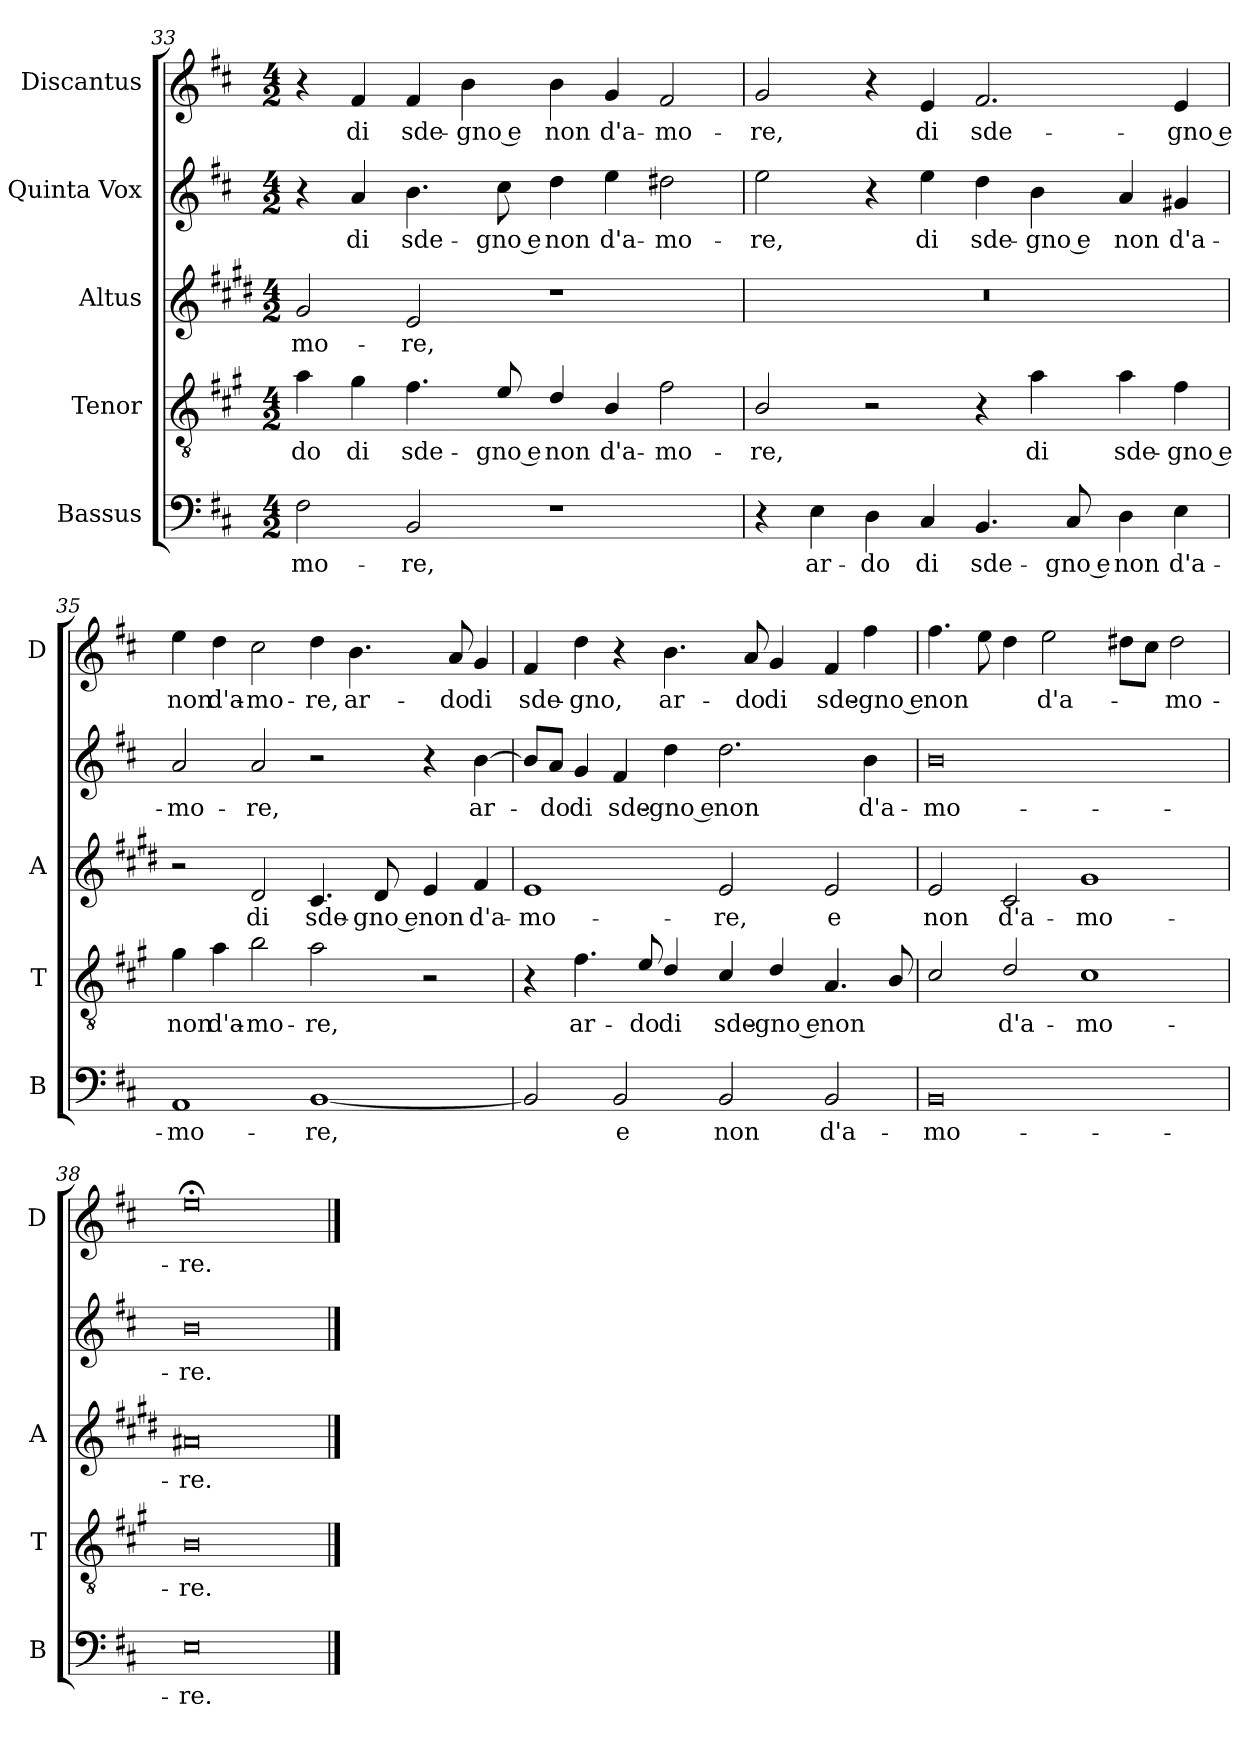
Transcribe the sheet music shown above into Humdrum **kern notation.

**kern	**text	**kern	**text	**kern	**text	**kern	**text	**kern	**text
*part5	*part5	*part4	*part4	*part3	*part3	*part2	*part2	*part1	*part1
*staff5	*staff5	*staff4	*staff4	*staff3	*staff3	*staff2	*staff2	*staff1	*staff1
*I"Bassus	*	*I"Tenor	*	*I"Altus	*	*I"Quinta Vox	*	*I"Discantus	*
*I'B	*	*I'T	*	*I'A	*	*	*	*I'D	*
*clefF4	*	*clefGv2	*	*clefG2	*	*clefG2	*	*clefG2	*
*	*	*ITrd4c7	*	*ITrd1c2	*	*	*	*	*
*k[f#c#]	*	*k[f#c#]	*	*k[f#c#]	*	*k[f#c#]	*	*k[f#c#]	*
*D:	*	*D:	*	*D:	*	*D:	*	*D:	*
*M4/2	*	*M4/2	*	*M4/2	*	*M4/2	*	*M4/2	*
=33	=33	=33	=33	=33	=33	=33	=33	=33	=33
!	!LO:LY:b	!	!LO:LY:b	!	!LO:LY:b	!	!	!	!
2F#\	-mo-	4d\	-do	2f#/	-mo-	4r	.	4r	.
!	!	!	!LO:LY:b	!	!	!	!LO:LY:b	!	!LO:LY:b
.	.	4c#\	di	.	.	4a/	di	4f#/	di
!	!LO:LY:b	!	!LO:LY:b	!	!LO:LY:b	!	!LO:LY:b	!	!LO:LY:b
2BB/	-re,	4.B\	sde-	2d/	-re,	4.b\	sde-	4f#/	sde-
!	!	!	!	!	!	!	!	!	!LO:LY:b
.	.	.	.	.	.	.	.	4b\	-gno e
!	!	!	!LO:LY:b	!	!	!	!LO:LY:b	!	!
.	.	8A/	-gno e	.	.	8cc#\	-gno e	.	.
!	!	!	!LO:LY:b	!	!	!	!LO:LY:b	!	!LO:LY:b
1r	.	4G/	non	1r	.	4dd\	non	4b\	non
!	!	!	!LO:LY:b	!	!	!	!LO:LY:b	!	!LO:LY:b
.	.	4E/	d'a-	.	.	4ee\	d'a-	4g/	d'a-
!	!	!	!LO:LY:b	!	!	!	!LO:LY:b	!	!LO:LY:b
.	.	2B\	-mo-	.	.	2dd#X\	-mo-	2f#/	-mo-
!!LO:PB:g=z
=34	=34	=34	=34	=34	=34	=34	=34	=34	=34
!	!	!	!LO:LY:b	!	!	!	!LO:LY:b	!	!LO:LY:b
4r	.	2E/	-re,	0r	.	2ee\	-re,	2g/	-re,
!	!LO:LY:b	!	!	!	!	!	!	!	!
4E\	ar-	.	.	.	.	.	.	.	.
!	!LO:LY:b	!	!	!	!	!	!	!	!
4D\	-do	2r	.	.	.	4r	.	4r	.
!	!LO:LY:b	!	!	!	!	!	!LO:LY:b	!	!LO:LY:b
4C#/	di	.	.	.	.	4ee\	di	4e/	di
!	!LO:LY:b	!	!	!	!	!	!LO:LY:b	!	!LO:LY:b
4.BB/	sde-	4r	.	.	.	4dd\	sde-	2.f#/	sde-
!	!	!	!LO:LY:b	!	!	!	!LO:LY:b	!	!
.	.	4d\	di	.	.	4b\	-gno e	.	.
!	!LO:LY:b	!	!	!	!	!	!	!	!
8C#/	-gno e	.	.	.	.	.	.	.	.
!	!LO:LY:b	!	!LO:LY:b	!	!	!	!LO:LY:b	!	!
4D\	non	4d\	sde-	.	.	4a/	non	.	.
!	!LO:LY:b	!	!LO:LY:b	!	!	!	!LO:LY:b	!	!LO:LY:b
4E\	d'a-	4B\	-gno e	.	.	4g#X/	d'a-	4e/	-gno e
=35	=35	=35	=35	=35	=35	=35	=35	=35	=35
!	!LO:LY:b	!	!LO:LY:b	!	!	!	!LO:LY:b	!	!LO:LY:b
1AA	-mo-	4c#\	non	2r	.	2a/	-mo-	4ee\	non
!	!	!	!LO:LY:b	!	!	!	!	!	!LO:LY:b
.	.	4d\	d'a-	.	.	.	.	4dd\	d'a-
!	!	!	!LO:LY:b	!	!LO:LY:b	!	!LO:LY:b	!	!LO:LY:b
.	.	2e\	-mo-	2c#/	di	2a/	-re,	2cc#\	-mo-
!	!LO:LY:b	!	!LO:LY:b	!	!LO:LY:b	!	!	!	!LO:LY:b
[1BB	-re,	2d\	-re,	4.B/	sde-	2r	.	4dd\	-re,
!	!	!	!	!	!	!	!	!	!LO:LY:b
.	.	.	.	.	.	.	.	4.b\	ar-
!	!	!	!	!	!LO:LY:b	!	!	!	!
.	.	.	.	8c#/	-gno e	.	.	.	.
!	!	!	!	!	!LO:LY:b	!	!	!	!
.	.	2r	.	4d/	non	4r	.	.	.
!	!	!	!	!	!	!	!	!	!LO:LY:b
.	.	.	.	.	.	.	.	8a/	-do
!	!	!	!	!	!LO:LY:b	!	!LO:LY:b	!	!LO:LY:b
.	.	.	.	4e/	d'a-	[4b\	ar-	4g/	di
=36	=36	=36	=36	=36	=36	=36	=36	=36	=36
!	!	!	!	!	!LO:LY:b	!	!	!	!LO:LY:b
2BB/]	.	4r	.	1d	-mo-	8b/L]	.	4f#/	sde-
!	!	!	!	!	!	!	!LO:LY:b	!	!
.	.	.	.	.	.	8a/J	-do	.	.
!	!	!	!LO:LY:b	!	!	!	!LO:LY:b	!	!LO:LY:b
.	.	4.B\	ar-	.	.	4g/	di	4dd\	-gno,
!	!LO:LY:b	!	!	!	!	!	!LO:LY:b	!	!
2BB/	e	.	.	.	.	4f#/	sde-	4r	.
!	!	!	!LO:LY:b	!	!	!	!	!	!
.	.	8A/	-do	.	.	.	.	.	.
!	!	!	!LO:LY:b	!	!	!	!LO:LY:b	!	!LO:LY:b
.	.	4G/	di	.	.	4dd\	-gno e	4.b\	ar-
!	!LO:LY:b	!	!LO:LY:b	!	!LO:LY:b	!	!LO:LY:b	!	!
2BB/	non	4F#/	sde-	2d/	-re,	2.dd\	non	.	.
!	!	!	!	!	!	!	!	!	!LO:LY:b
.	.	.	.	.	.	.	.	8a/	-do
!	!	!	!LO:LY:b	!	!	!	!	!	!LO:LY:b
.	.	4G/	-gno e	.	.	.	.	4g/	di
!	!LO:LY:b	!	!LO:LY:b	!	!LO:LY:b	!	!	!	!LO:LY:b
2BB/	d'a-	4.D/	non	2d/	e	.	.	4f#/	sde-
!	!	!	!	!	!	!	!LO:LY:b	!	!LO:LY:b
.	.	.	.	.	.	4b\	d'a-	4ff#\	-gno e
.	.	8E/	.	.	.	.	.	.	.
=37	=37	=37	=37	=37	=37	=37	=37	=37	=37
!	!LO:LY:b	!	!	!	!LO:LY:b	!	!LO:LY:b	!	!LO:LY:b
0BB	-mo-	2F#/	.	2d/	non	0b	-mo-	4.ff#\	non
.	.	.	.	.	.	.	.	8ee\	.
!	!	!	!LO:LY:b	!	!LO:LY:b	!	!	!	!
.	.	2G/	d'a-	2B/	d'a-	.	.	4dd\	.
!	!	!	!	!	!	!	!	!	!LO:LY:b
.	.	.	.	.	.	.	.	2ee\	d'a-
!	!	!	!LO:LY:b	!	!LO:LY:b	!	!	!	!
.	.	1F#	-mo-	1f#	-mo-	.	.	.	.
.	.	.	.	.	.	.	.	8dd#X\L	.
.	.	.	.	.	.	.	.	8cc#\J	.
!	!	!	!	!	!	!	!	!	!LO:LY:b
.	.	.	.	.	.	.	.	2dd#\	-mo-
=38	=38	=38	=38	=38	=38	=38	=38	=38	=38
!	!LO:LY:b	!	!LO:LY:b	!	!LO:LY:b	!	!LO:LY:b	!	!LO:LY:b
0E	-re.	0E	-re.	0g#X	-re.	0b	-re.	0ee;<	-re.
==	==	==	==	==	==	==	==	==	==
*-	*-	*-	*-	*-	*-	*-	*-	*-	*-
